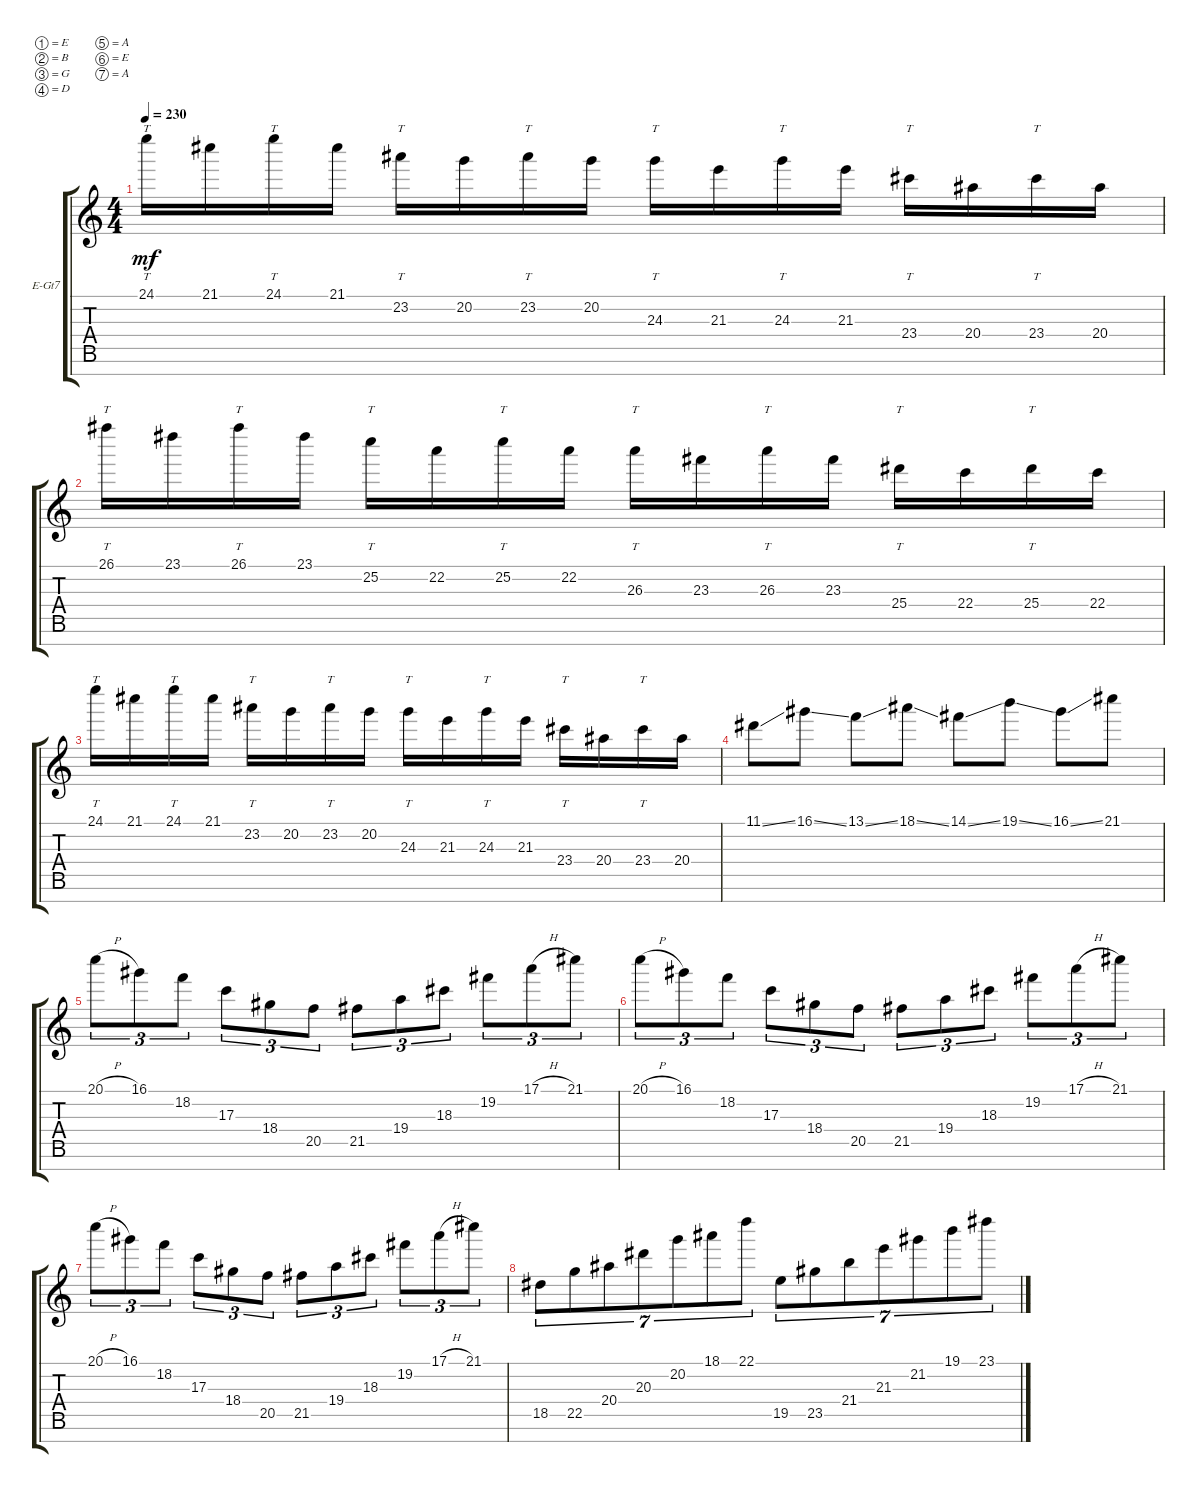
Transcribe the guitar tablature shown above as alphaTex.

\defaultSystemsLayout 4
\bracketExtendMode groupsimilarinstruments
\firstSystemTrackNameOrientation horizontal
\otherSystemsTrackNameOrientation horizontal
\track ("Electric Guitar" "E-Gt7") {instrument distortionguitar}
\staff {score tabs}
\tuning (E4 B3 G3 D3 A2 E2 A1)
\ts (4 4)
\tempo 230
\clef g2
\ks c
24.1.16{tt dy mf} 21.1.16 24.1.16{tt} 21.1.16 23.2.16{tt} 20.2.16 23.2.16{tt} 20.2.16 24.3.16{tt} 21.3.16 24.3.16{tt} 21.3.16 23.4.16{tt} 20.4.16 23.4.16{tt} 20.4.16 |
26.1.16{tt} 23.1.16 26.1.16{tt} 23.1.16 25.2.16{tt} 22.2.16 25.2.16{tt} 22.2.16 26.3.16{tt} 23.3.16 26.3.16{tt} 23.3.16 25.4.16{tt} 22.4.16 25.4.16{tt} 22.4.16 |
24.1.16{tt} 21.1.16 24.1.16{tt} 21.1.16 23.2.16{tt} 20.2.16 23.2.16{tt} 20.2.16 24.3.16{tt} 21.3.16 24.3.16{tt} 21.3.16 23.4.16{tt} 20.4.16 23.4.16{tt} 20.4.16 |
11.1{ss}.8 16.1{ss}.8 13.1{ss}.8 18.1{ss}.8 14.1{ss}.8 19.1{ss}.8 16.1{ss}.8 21.1.8 |
20.1{h}.8{tu (3 2)} 16.1.8{tu (3 2)} 18.2.8{tu (3 2)} 17.3.8{tu (3 2)} 18.4.8{tu (3 2)} 20.5.8{tu (3 2)} 21.5.8{tu (3 2)} 19.4.8{tu (3 2)} 18.3.8{tu (3 2)} 19.2.8{tu (3 2)} 17.1{h}.8{tu (3 2)} 21.1.8{tu (3 2)} |
20.1{h}.8{tu (3 2)} 16.1.8{tu (3 2)} 18.2.8{tu (3 2)} 17.3.8{tu (3 2)} 18.4.8{tu (3 2)} 20.5.8{tu (3 2)} 21.5.8{tu (3 2)} 19.4.8{tu (3 2)} 18.3.8{tu (3 2)} 19.2.8{tu (3 2)} 17.1{h}.8{tu (3 2)} 21.1.8{tu (3 2)} |
20.1{h}.8{tu (3 2)} 16.1.8{tu (3 2)} 18.2.8{tu (3 2)} 17.3.8{tu (3 2)} 18.4.8{tu (3 2)} 20.5.8{tu (3 2)} 21.5.8{tu (3 2)} 19.4.8{tu (3 2)} 18.3.8{tu (3 2)} 19.2.8{tu (3 2)} 17.1{h}.8{tu (3 2)} 21.1.8{tu (3 2)} |
18.5.8{tu (7 4)} 22.5.8{tu (7 4)} 20.4.8{tu (7 4)} 20.3.8{tu (7 4)} 20.2.8{tu (7 4)} 18.1.8{tu (7 4)} 22.1.8{tu (7 4)} 19.5.8{tu (7 4)} 23.5.8{tu (7 4)} 21.4.8{tu (7 4)} 21.3.8{tu (7 4)} 21.2.8{tu (7 4)} 19.1.8{tu (7 4)} 23.1.8{tu (7 4)}
